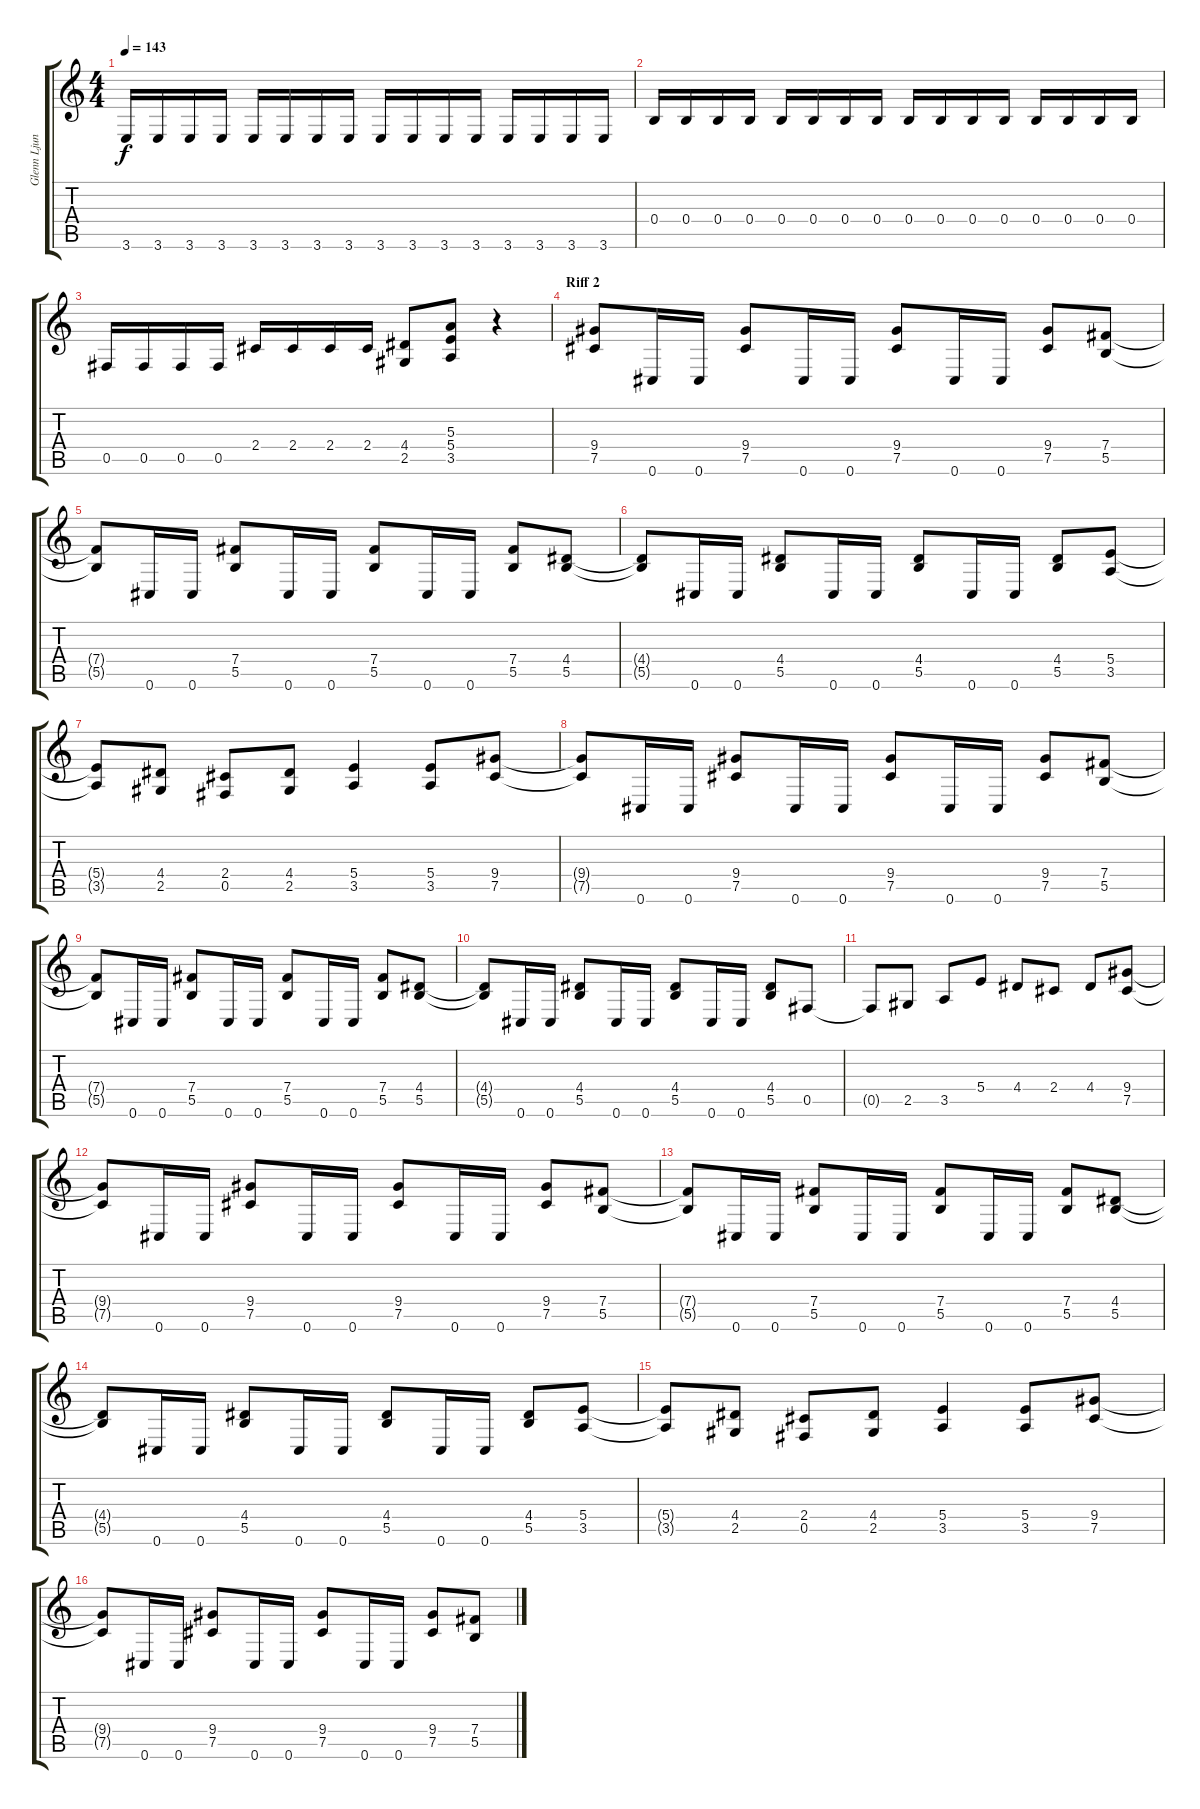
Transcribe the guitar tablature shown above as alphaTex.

\track ("Glenn Ljungström" "Glenn Ljun") {instrument distortionguitar}
\staff {score tabs}
\tuning (Db4 Ab3 E3 B2 Gb2 Db2) {hide}
\ts (4 4)
\tempo 143
\clef g2
\ks c
3.6.16{dy f} 3.6.16 3.6.16 3.6.16 3.6.16 3.6.16 3.6.16 3.6.16 3.6.16 3.6.16 3.6.16 3.6.16 3.6.16 3.6.16 3.6.16 3.6.16 |
0.4.16 0.4.16 0.4.16 0.4.16 0.4.16 0.4.16 0.4.16 0.4.16 0.4.16 0.4.16 0.4.16 0.4.16 0.4.16 0.4.16 0.4.16 0.4.16 |
0.5.16 0.5.16 0.5.16 0.5.16 2.4.16 2.4.16 2.4.16 2.4.16 (4.4 2.5).8 (5.3 5.4 3.5).8 r.4 |
\section ("" "Riff 2")
(9.4 7.5).8 0.6.16 0.6.16 (9.4 7.5).8 0.6.16 0.6.16 (9.4 7.5).8 0.6.16 0.6.16 (9.4 7.5).8 (7.4 5.5).8 |
(7.4{t} 5.5{t}).8 0.6.16 0.6.16 (7.4 5.5).8 0.6.16 0.6.16 (7.4 5.5).8 0.6.16 0.6.16 (7.4 5.5).8 (4.4 5.5).8 |
(4.4{t} 5.5{t}).8 0.6.16 0.6.16 (4.4 5.5).8 0.6.16 0.6.16 (4.4 5.5).8 0.6.16 0.6.16 (4.4 5.5).8 (5.4 3.5).8 |
(5.4{t} 3.5{t}).8 (4.4 2.5).8 (2.4 0.5).8 (4.4 2.5).8 (5.4 3.5).4 (5.4 3.5).8 (9.4 7.5).8 |
(9.4{t} 7.5{t}).8 0.6.16 0.6.16 (9.4 7.5).8 0.6.16 0.6.16 (9.4 7.5).8 0.6.16 0.6.16 (9.4 7.5).8 (7.4 5.5).8 |
(7.4{t} 5.5{t}).8 0.6.16 0.6.16 (7.4 5.5).8 0.6.16 0.6.16 (7.4 5.5).8 0.6.16 0.6.16 (7.4 5.5).8 (4.4 5.5).8 |
(4.4{t} 5.5{t}).8 0.6.16 0.6.16 (4.4 5.5).8 0.6.16 0.6.16 (4.4 5.5).8 0.6.16 0.6.16 (4.4 5.5).8 0.5.8 |
0.5{t}.8 2.5.8 3.5.8 5.4.8 4.4.8 2.4.8 4.4.8 (9.4 7.5).8 |
(9.4{t} 7.5{t}).8 0.6.16 0.6.16 (9.4 7.5).8 0.6.16 0.6.16 (9.4 7.5).8 0.6.16 0.6.16 (9.4 7.5).8 (7.4 5.5).8 |
(7.4{t} 5.5{t}).8 0.6.16 0.6.16 (7.4 5.5).8 0.6.16 0.6.16 (7.4 5.5).8 0.6.16 0.6.16 (7.4 5.5).8 (4.4 5.5).8 |
(4.4{t} 5.5{t}).8 0.6.16 0.6.16 (4.4 5.5).8 0.6.16 0.6.16 (4.4 5.5).8 0.6.16 0.6.16 (4.4 5.5).8 (5.4 3.5).8 |
(5.4{t} 3.5{t}).8 (4.4 2.5).8 (2.4 0.5).8 (4.4 2.5).8 (5.4 3.5).4 (5.4 3.5).8 (9.4 7.5).8 |
(9.4{t} 7.5{t}).8 0.6.16 0.6.16 (9.4 7.5).8 0.6.16 0.6.16 (9.4 7.5).8 0.6.16 0.6.16 (9.4 7.5).8 (7.4 5.5).8
